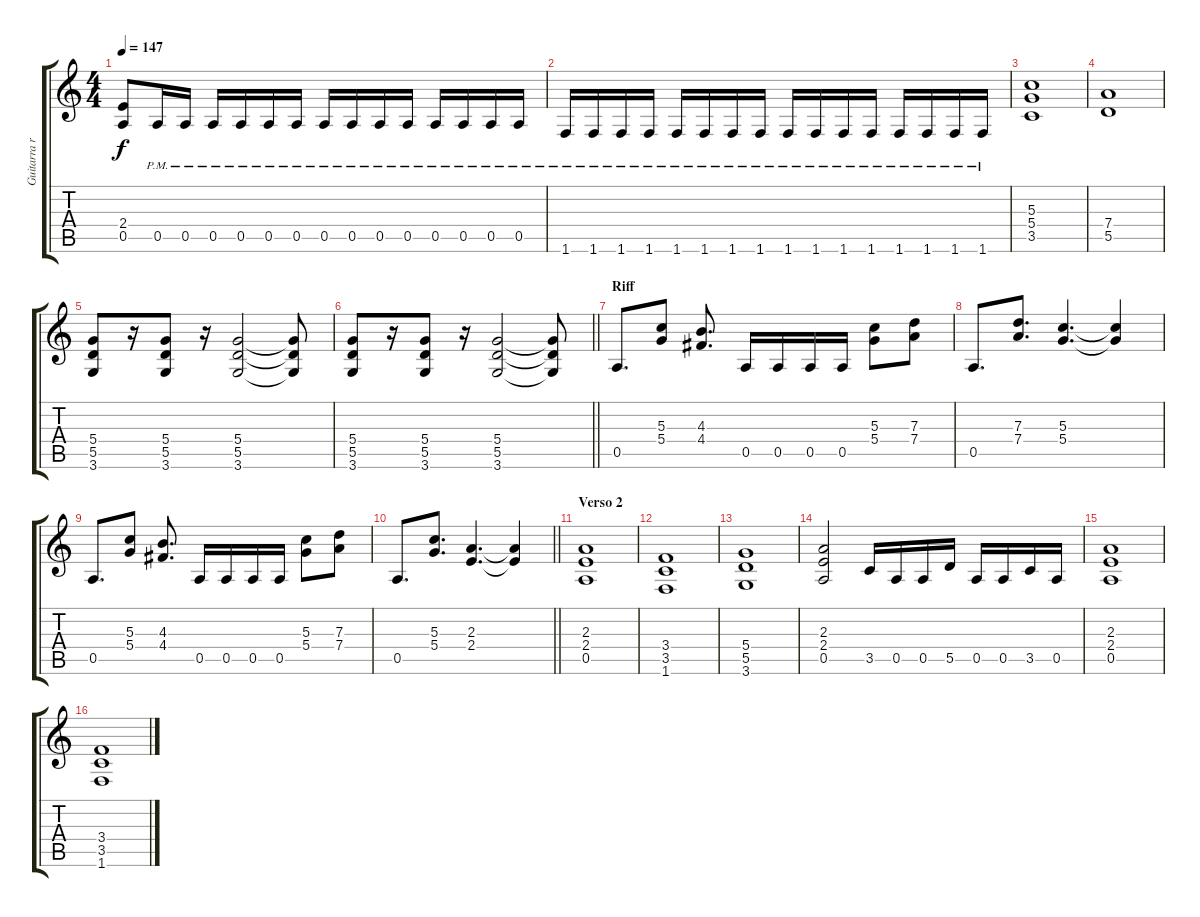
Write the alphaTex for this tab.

\track ("Guitarra rítmica" "Guitarra r") {instrument distortionguitar}
\staff {score tabs}
\tuning (E4 B3 G3 D3 A2 E2) {hide}
\ts (4 4)
\tempo 147
\clef g2
\ks c
(2.4 0.5).8{dy f} 0.5{pm}.16 0.5{pm}.16 0.5{pm}.16 0.5{pm}.16 0.5{pm}.16 0.5{pm}.16 0.5{pm}.16 0.5{pm}.16 0.5{pm}.16 0.5{pm}.16 0.5{pm}.16 0.5{pm}.16 0.5{pm}.16 0.5{pm}.16 |
1.6{pm}.16 1.6{pm}.16 1.6{pm}.16 1.6{pm}.16 1.6{pm}.16 1.6{pm}.16 1.6{pm}.16 1.6{pm}.16 1.6{pm}.16 1.6{pm}.16 1.6{pm}.16 1.6{pm}.16 1.6{pm}.16 1.6{pm}.16 1.6{pm}.16 1.6{pm}.16 |
(5.3 5.4 3.5).1 |
(7.4 5.5).1 |
(5.4 5.5 3.6).8 r.16 (5.4 5.5 3.6).8 r.16 (5.4 5.5 3.6).2 (5.4{t} 5.5{t} 3.6{t}).8 |
\barLineRight lightlight
(5.4 5.5 3.6).8 r.16 (5.4 5.5 3.6).8 r.16 (5.4 5.5 3.6).2 (5.4{t} 5.5{t} 3.6{t}).8 |
\section ("" "Riff")
0.5.8{d} (5.3 5.4).8 (4.3 4.4).8{d} 0.5.16 0.5.16 0.5.16 0.5.16 (5.3 5.4).8 (7.3 7.4).8 |
0.5.8{d} (7.3 7.4).8{d} (5.3 5.4).4{d} (5.3{t} 5.4{t}).4 |
0.5.8{d} (5.3 5.4).8 (4.3 4.4).8{d} 0.5.16 0.5.16 0.5.16 0.5.16 (5.3 5.4).8 (7.3 7.4).8 |
\barLineRight lightlight
0.5.8{d} (5.3 5.4).8{d} (2.3 2.4).4{d} (2.3{t} 2.4{t}).4 |
\section ("" "Verso 2")
(2.3 2.4 0.5).1 |
(3.4 3.5 1.6).1 |
(5.4 5.5 3.6).1 |
(2.3 2.4 0.5).2 3.5.16 0.5.16 0.5.16 5.5.16 0.5.16 0.5.16 3.5.16 0.5.16 |
(2.3 2.4 0.5).1 |
(3.4 3.5 1.6).1
